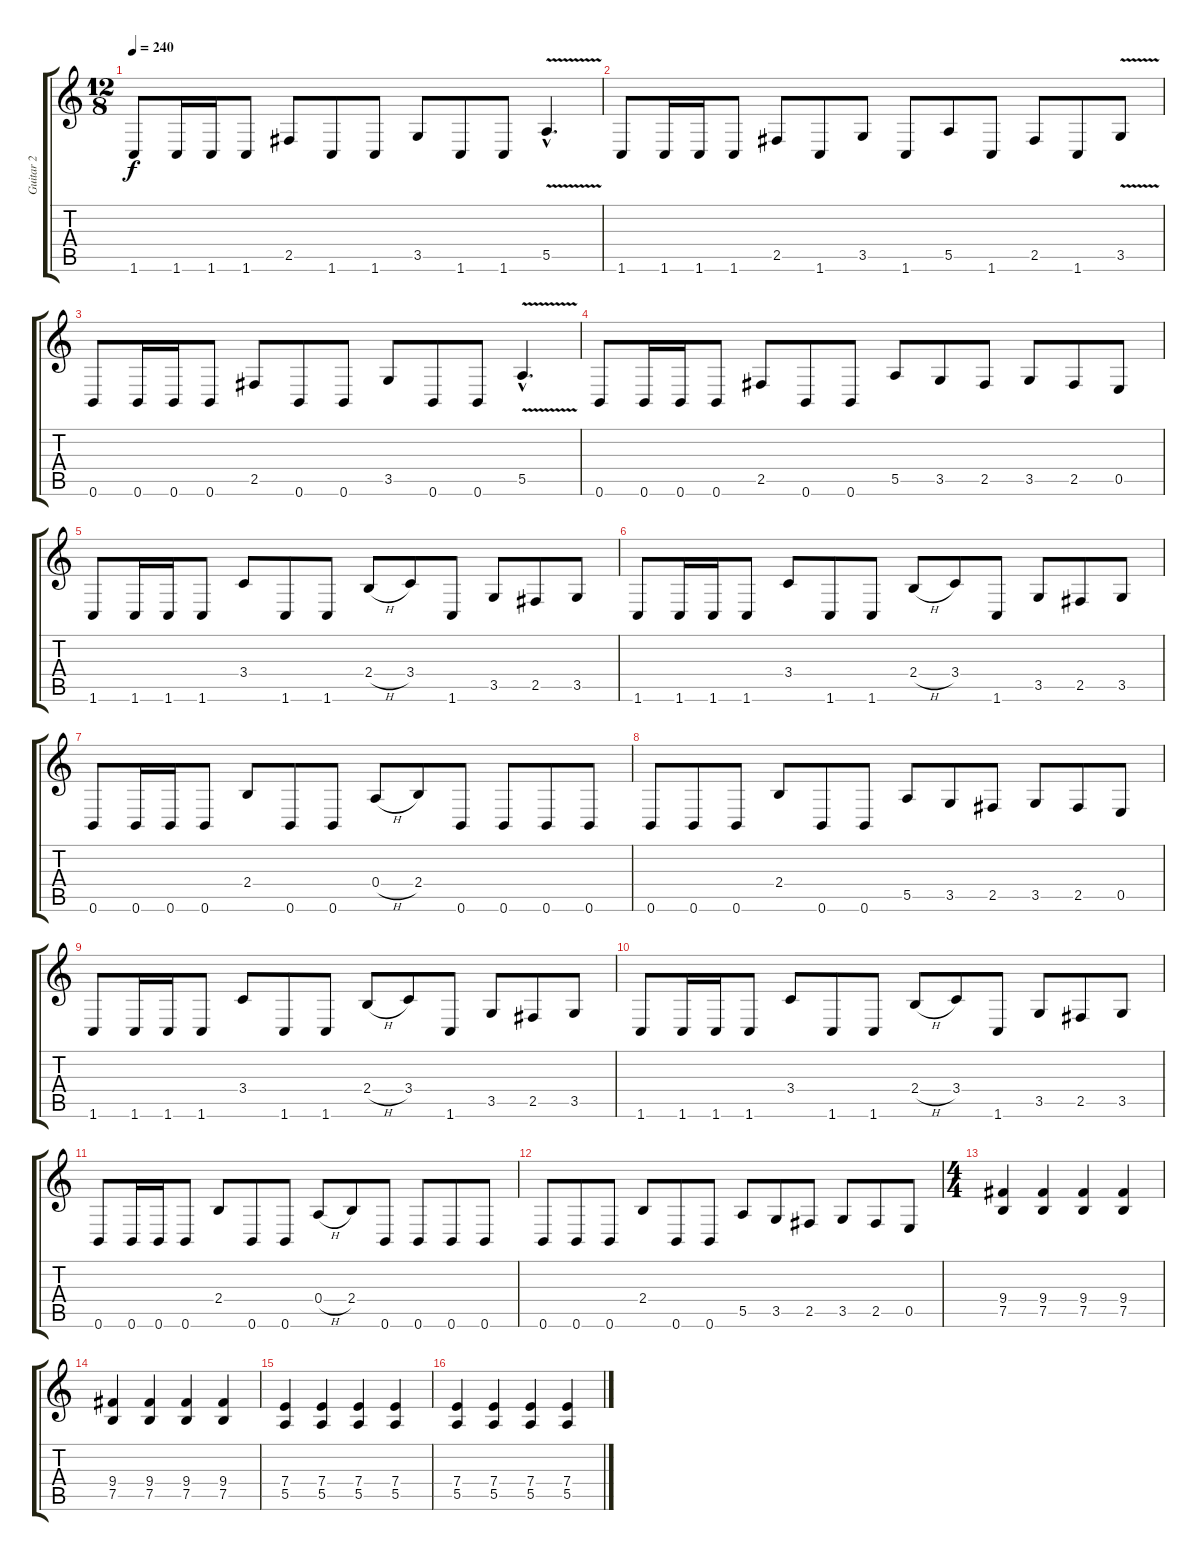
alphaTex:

\track ("Guitar 2" "Guitar 2") {instrument distortionguitar}
\staff {score tabs}
\tuning (B3 Gb3 D3 A2 E2 B1) {hide}
\ts (12 8)
\tempo 240
\clef g2
\ks c
1.6.8{dy f} 1.6.16 1.6.16 1.6.8 2.5.8 1.6.8 1.6.8 3.5.8 1.6.8 1.6.8 5.5{v hac}.4{d} |
1.6.8 1.6.16 1.6.16 1.6.8 2.5.8 1.6.8 3.5.8 1.6.8 5.5.8 1.6.8 2.5.8 1.6.8 3.5{v}.8 |
0.6.8 0.6.16 0.6.16 0.6.8 2.5.8 0.6.8 0.6.8 3.5.8 0.6.8 0.6.8 5.5{v hac}.4{d} |
0.6.8 0.6.16 0.6.16 0.6.8 2.5.8 0.6.8 0.6.8 5.5.8 3.5.8 2.5.8 3.5.8 2.5.8 0.5.8 |
1.6.8 1.6.16 1.6.16 1.6.8 3.4.8 1.6.8 1.6.8 2.4{h}.8 3.4.8 1.6.8 3.5.8 2.5.8 3.5.8 |
1.6.8 1.6.16 1.6.16 1.6.8 3.4.8 1.6.8 1.6.8 2.4{h}.8 3.4.8 1.6.8 3.5.8 2.5.8 3.5.8 |
0.6.8 0.6.16 0.6.16 0.6.8 2.4.8 0.6.8 0.6.8 0.4{h}.8 2.4.8 0.6.8 0.6.8 0.6.8 0.6.8 |
0.6.8 0.6.8 0.6.8 2.4.8 0.6.8 0.6.8 5.5.8 3.5.8 2.5.8 3.5.8 2.5.8 0.5.8 |
1.6.8 1.6.16 1.6.16 1.6.8 3.4.8 1.6.8 1.6.8 2.4{h}.8 3.4.8 1.6.8 3.5.8 2.5.8 3.5.8 |
1.6.8 1.6.16 1.6.16 1.6.8 3.4.8 1.6.8 1.6.8 2.4{h}.8 3.4.8 1.6.8 3.5.8 2.5.8 3.5.8 |
0.6.8 0.6.16 0.6.16 0.6.8 2.4.8 0.6.8 0.6.8 0.4{h}.8 2.4.8 0.6.8 0.6.8 0.6.8 0.6.8 |
0.6.8 0.6.8 0.6.8 2.4.8 0.6.8 0.6.8 5.5.8 3.5.8 2.5.8 3.5.8 2.5.8 0.5.8 |
\ts (4 4)
(9.4 7.5).4 (9.4 7.5).4 (9.4 7.5).4 (9.4 7.5).4 |
(9.4 7.5).4 (9.4 7.5).4 (9.4 7.5).4 (9.4 7.5).4 |
(7.4 5.5).4 (7.4 5.5).4 (7.4 5.5).4 (7.4 5.5).4 |
(7.4 5.5).4 (7.4 5.5).4 (7.4 5.5).4 (7.4 5.5).4
